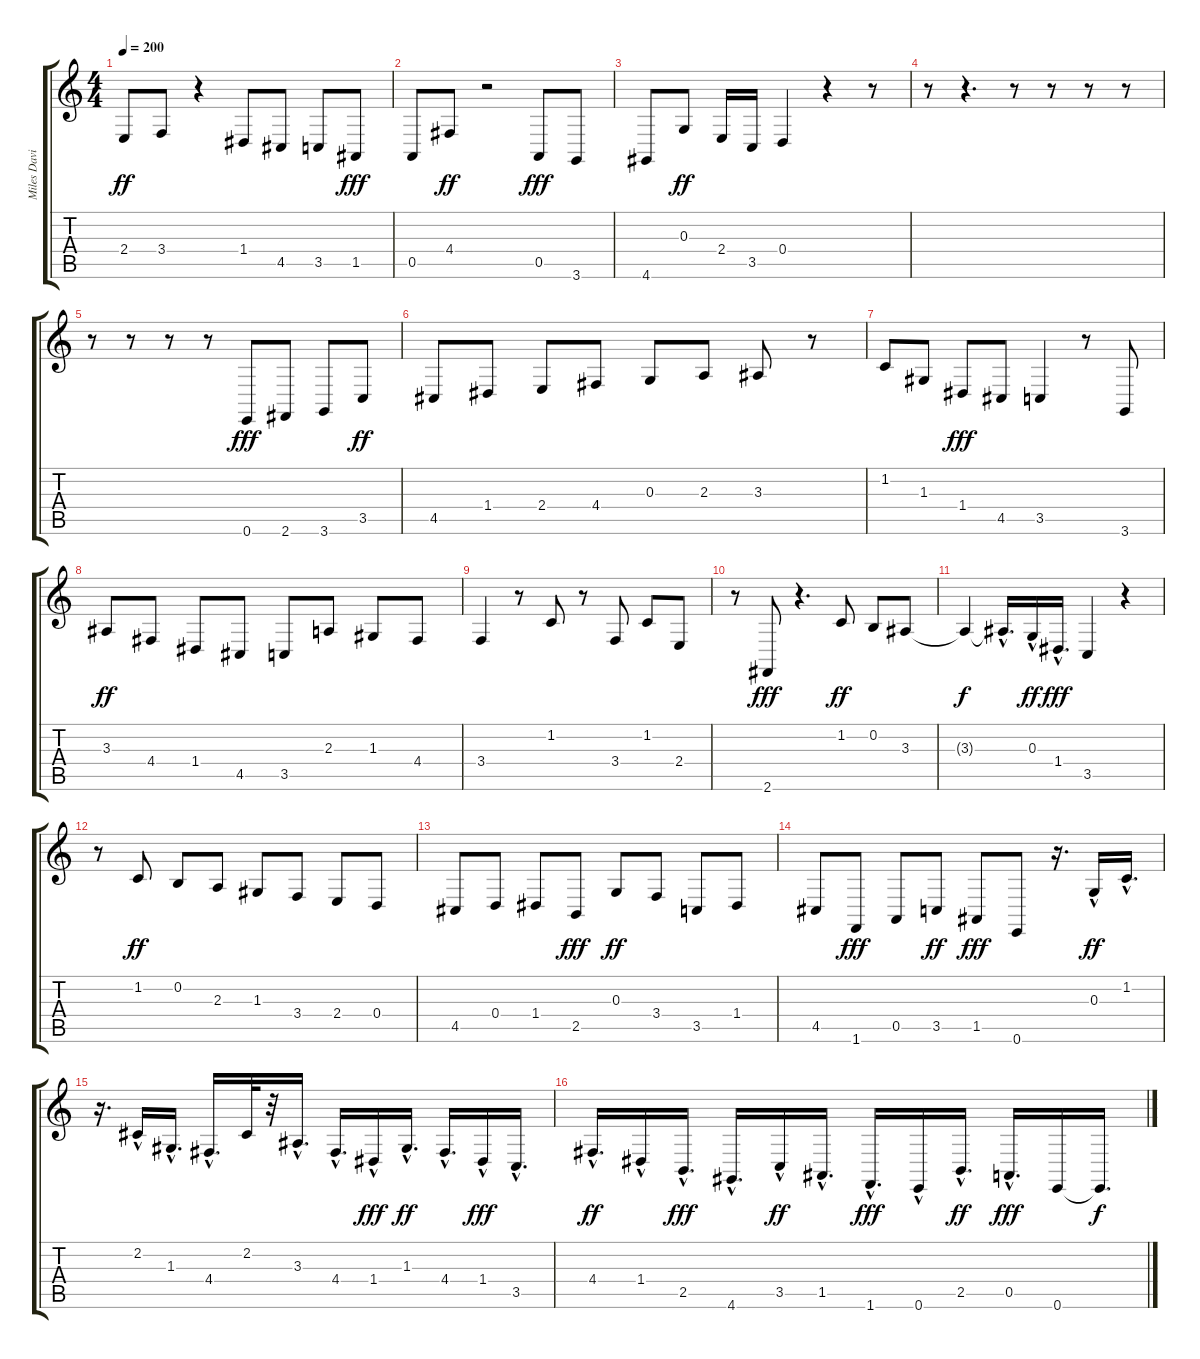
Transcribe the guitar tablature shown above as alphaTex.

\track ("Miles Davis" "Miles Davi") {instrument trumpet}
\staff {score tabs}
\tuning (E4 B3 G3 D3 A2 E2) {hide}
\ts (4 4)
\tempo 200
\clef g2
\ks c
2.4.8{dy ff} 3.4.8 r.4 1.4.8 4.5.8 3.5.8 1.5.8{dy fff} |
0.5.8 4.4.8{dy ff} r.2 0.5.8{dy fff} 3.6.8 |
4.6.8 0.3.8{dy ff} 2.4.16 3.5.16 0.4.4 r.4 r.8 |
r.8 r.4{d} r.8 r.8 r.8 r.8 |
r.8 r.8 r.8 r.8 0.6.8{dy fff} 2.6.8 3.6.8 3.5.8{dy ff} |
4.5.8 1.4.8 2.4.8 4.4.8 0.3.8 2.3.8 3.3.8 r.8 |
1.2.8 1.3.8 1.4.8{dy fff} 4.5.8 3.5.4 r.8 3.6.8 |
3.3.8{dy ff} 4.4.8 1.4.8 4.5.8 3.5.8 2.3.8 1.3.8 4.4.8 |
3.4.4 r.8 1.2.8 r.8 3.4.8 1.2.8 2.4.8 |
r.8 2.6.8{dy fff} r.4{d} 1.2.8{dy ff} 0.2.8 3.3.8 |
3.3{t}.4{dy f} 3.3{hac t}.16{d} 0.3{hac}.16{dy ff} 1.4{hac}.16{d dy fff} 3.5.4 r.4 |
r.8 1.2.8{dy ff} 0.2.8 2.3.8 1.3.8 3.4.8 2.4.8 0.4.8 |
4.5.8 0.4.8 1.4.8 2.5.8{dy fff} 0.3.8{dy ff} 3.4.8 3.5.8 1.4.8 |
4.5.8 1.6.8{dy fff} 0.5.8 3.5.8{dy ff} 1.5.8{dy fff} 0.6.8 r.16{d} 0.3{hac}.16{dy ff} 1.2{hac}.16{d} |
r.16{d} 2.2{hac}.16 1.3{hac}.16{d} 4.4{hac}.16{d} 2.2.32 r.32 3.3{hac}.16{d} 4.4{hac}.16{d} 1.4{hac}.16{dy fff} 1.3{hac}.16{d dy ff} 4.4{hac}.16{d} 1.4{hac}.16{dy fff} 3.5{hac}.16{d} |
4.4{hac}.16{d dy ff} 1.4{hac}.16 2.5{hac}.16{d dy fff} 4.6{hac}.16{d} 3.5{hac}.16{dy ff} 1.5{hac}.16{d} 1.6{hac}.16{d dy fff} 0.6{hac}.16 2.5{hac}.16{d dy ff} 0.5{hac}.16{d dy fff} 0.6.16 0.6{t}.16{d dy f}
